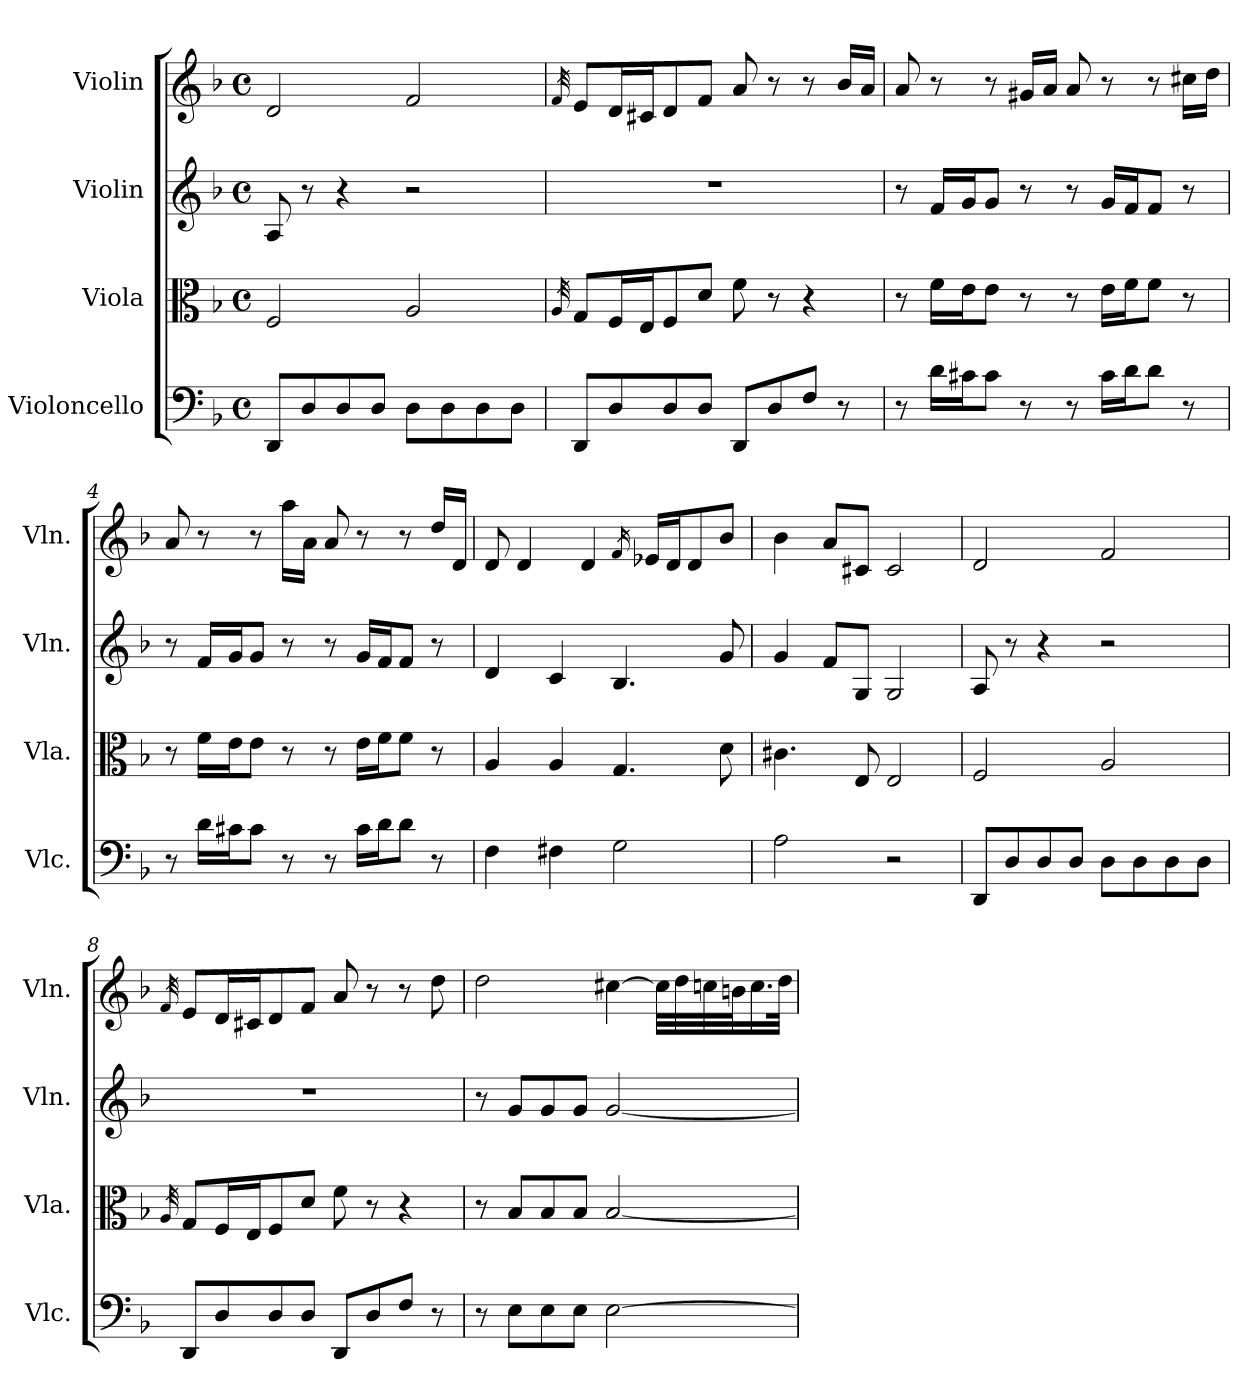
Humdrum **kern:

**kern	**kern	**kern	**kern
*part4	*part3	*part2	*part1
*staff4	*staff3	*staff2	*staff1
*I"Violoncello	*I"Viola	*I"Violin	*I"Violin
*I'Vlc.	*I'Vla.	*I'Vln.	*I'Vln.
*clefF4	*clefC3	*clefG2	*clefG2
*k[b-]	*k[b-]	*k[b-]	*k[b-]
*F:	*F:	*F:	*F:
*M4/4	*M4/4	*M4/4	*M4/4
*met(c)	*met(c)	*met(c)	*met(c)
=1	=1	=1	=1
8DD/L	2F/	8A/	2d/
8D/	.	8r	.
8D/	.	4r	.
8D/J	.	.	.
8D\L	2A/	2r	2f/
8D\	.	.	.
8D\	.	.	.
8D\J	.	.	.
=2	=2	=2	=2
.	32qA/	.	32qf/
8DD/L	8G/L	1r	8e/L
8D/	16F/L	.	16d/L
.	16E/J	.	16c#X/J
8D/	8F/	.	8d/
8D/J	8d/J	.	8f/J
8DD/L	8f\	.	8a/
8D/	8r	.	8r
8F/J	4r	.	8r
8r	.	.	16b-/LL
.	.	.	16a/JJ
=3	=3	=3	=3
8r	8r	8r	8a/
16d\LL	16f\LL	16f/LL	8r
16c#X\J	16e\J	16g/J	.
8c#\J	8e\J	8g/J	8r
8r	8r	8r	16g#X/LL
.	.	.	16a/JJ
8r	8r	8r	8a/
16c#\LL	16e\LL	16g/LL	8r
16d\J	16f\J	16f/J	.
8d\J	8f\J	8f/J	8r
8r	8r	8r	16cc#X\LL
.	.	.	16dd\JJ
=4	=4	=4	=4
8r	8r	8r	8a/
16d\LL	16f\LL	16f/LL	8r
16c#X\J	16e\J	16g/J	.
8c#\J	8e\J	8g/J	8r
8r	8r	8r	16aa\LL
.	.	.	16a\JJ
8r	8r	8r	8a/
16c#\LL	16e\LL	16g/LL	8r
16d\J	16f\J	16f/J	.
8d\J	8f\J	8f/J	8r
8r	8r	8r	16dd/LL
.	.	.	16d/JJ
=5	=5	=5	=5
4F\	4A/	4d/	8d/
.	.	.	4d/
4F#X\	4A/	4c/	.
.	.	.	4d/
2G\	4.G/	4.B-/	.
.	.	.	16qf/
.	.	.	16e-X/LL
.	.	.	16d/J
.	.	.	8d/
.	8d\	8g/	8b-/J
=6	=6	=6	=6
2A\	4.c#X\	4g/	4b-\
.	.	8f/L	8a/L
.	8E/	8G/J	8c#X/J
2r	2E/	2G/	2c#/
=7	=7	=7	=7
8DD/L	2F/	8A/	2d/
8D/	.	8r	.
8D/	.	4r	.
8D/J	.	.	.
8D\L	2A/	2r	2f/
8D\	.	.	.
8D\	.	.	.
8D\J	.	.	.
=8	=8	=8	=8
.	32qA/	.	32qf/
8DD/L	8G/L	1r	8e/L
8D/	16F/L	.	16d/L
.	16E/J	.	16c#X/J
8D/	8F/	.	8d/
8D/J	8d/J	.	8f/J
8DD/L	8f\	.	8a/
8D/	8r	.	8r
8F/J	4r	.	8r
8r	.	.	8dd\
=9	=9	=9	=9
8r	8r	8r	2dd\
8E\L	8B-/L	8g/L	.
8E\	8B-/	8g/	.
8E\J	8B-/J	8g/J	.
[2E\	[2B-/	[2g/	[4cc#X\
.	.	.	32cc#\LLL]
.	.	.	32dd\
.	.	.	32ccn\
.	.	.	32bn\J
.	.	.	16.cc\
.	.	.	32dd\JJk
=	=	=	=
*-	*-	*-	*-
